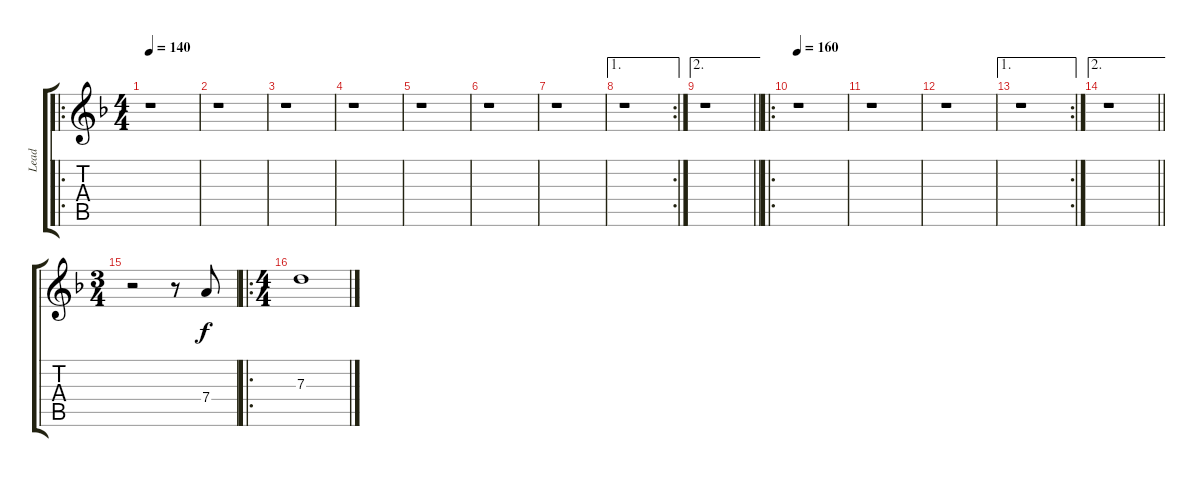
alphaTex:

\track ("Lead" "Lead") {instrument overdrivenguitar}
\staff {score tabs}
\tuning (E4 B3 G3 D3 A2 E2) {hide}
\ro
\ts (4 4)
\tempo 140
\clef g2
\ks f
r.1{dy f instrument overdrivenguitar} |
r.1 |
r.1 |
r.1 |
r.1 |
r.1 |
r.1 |
\ae 1
\rc 2
r.1 |
\ae 2
\barLineRight lightlight
r.1 |
\ro
\tempo 160
r.1 |
r.1 |
r.1 |
\ae 1
\rc 2
r.1 |
\ae 2
\barLineRight lightlight
r.1 |
\ts (3 4)
r.2 r.8 7.4.8 |
\ro
\ts (4 4)
7.3.1
